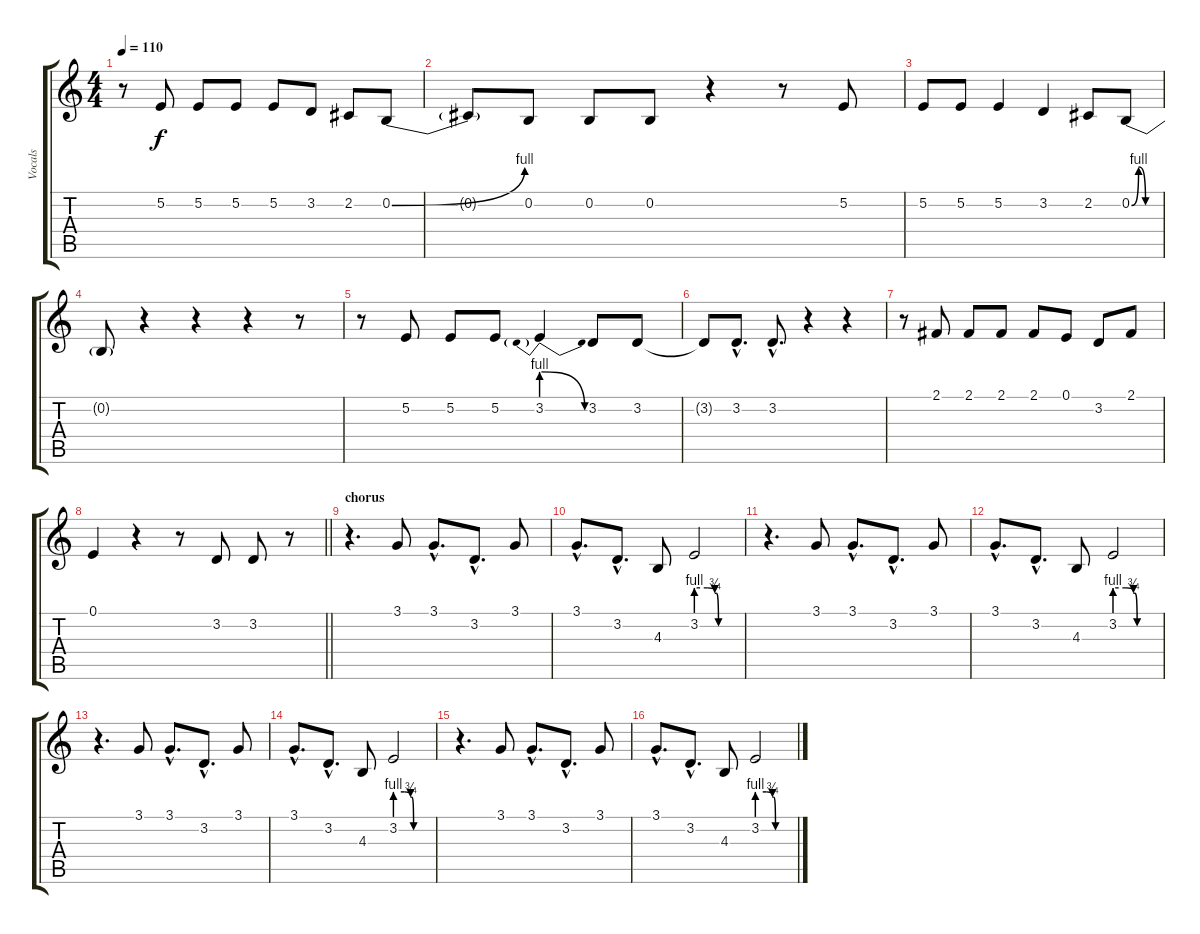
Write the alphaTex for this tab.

\track ("Vocals" "Vocals") {instrument clarinet}
\staff {score tabs}
\tuning (E4 B3 G3 D3 A2 E2) {hide}
\ts (4 4)
\tempo 110
\clef g2
\ks c
r.8{dy f} 5.2.8 5.2.8 5.2.8 5.2.8 3.2.8 2.2.8 0.2{be (bend 0 0 60 4)}.8 |
0.2{t}.8 0.2.8 0.2.8 0.2.8 r.4 r.8 5.2.8 |
5.2.8 5.2.8 5.2.4 3.2.4 2.2.8 0.2{be (custom 0 0 15 4 30 0 60 0)}.8 |
0.2{t}.8 r.4 r.4 r.4 r.8 |
r.8 5.2.8 5.2.8 5.2.8 3.2{be (prebendrelease 0 4 60 0)}.4 3.2.8 3.2.8 |
3.2{t}.8 3.2{hac}.8{d} 3.2{hac}.8{d} r.4 r.4 |
r.8 2.1.8 2.1.8 2.1.8 2.1.8 0.1.8 3.2.8 2.1.8 |
\barLineRight lightlight
0.1.4 r.4 r.8 3.2.8 3.2.8 r.8 |
\section ("" "chorus")
r.4{d} 3.1.8 3.1{hac}.8{d} 3.2{hac}.8{d} 3.1.8 |
3.1{hac}.8{d} 3.2{hac}.8{d} 4.3.8 3.2{be (custom 0 4 15 4 25 3 27 3 30 0 60 0)}.2 |
r.4{d} 3.1.8 3.1{hac}.8{d} 3.2{hac}.8{d} 3.1.8 |
3.1{hac}.8{d} 3.2{hac}.8{d} 4.3.8 3.2{be (custom 0 4 15 4 25 3 27 3 30 0 60 0)}.2 |
r.4{d} 3.1.8 3.1{hac}.8{d} 3.2{hac}.8{d} 3.1.8 |
3.1{hac}.8{d} 3.2{hac}.8{d} 4.3.8 3.2{be (custom 0 4 15 4 25 3 27 3 30 0 60 0)}.2 |
r.4{d} 3.1.8 3.1{hac}.8{d} 3.2{hac}.8{d} 3.1.8 |
3.1{hac}.8{d} 3.2{hac}.8{d} 4.3.8 3.2{be (custom 0 4 15 4 25 3 27 3 30 0 60 0)}.2
